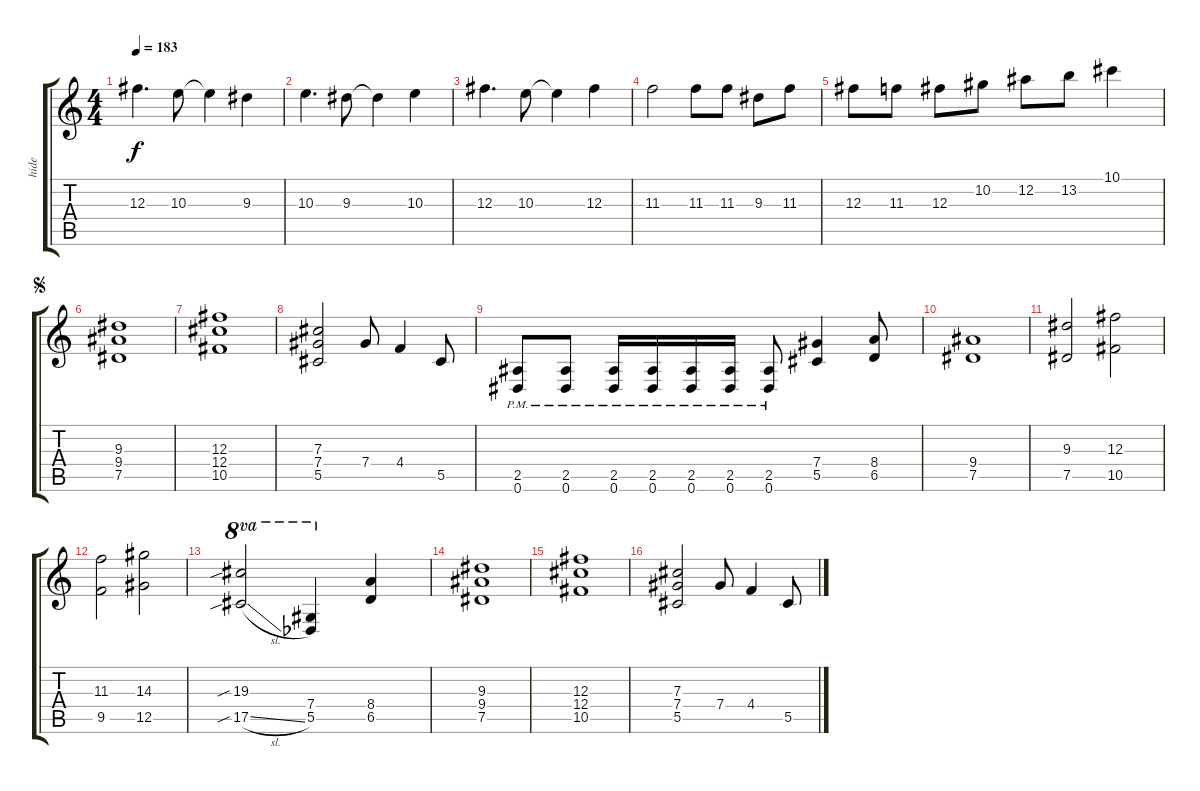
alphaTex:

\track ("hide" "hide") {instrument distortionguitar}
\staff {score tabs}
\tuning (Eb4 Bb3 Gb3 Db3 Ab2 Eb2) {hide}
\ts (4 4)
\tempo 183
\clef g2
\ks c
12.3.4{d dy f} 10.3.8 10.3{t}.4 9.3.4 |
10.3.4{d} 9.3.8 9.3{t}.4 10.3.4 |
12.3.4{d} 10.3.8 10.3{t}.4 12.3.4 |
11.3.2 11.3.8 11.3.8 9.3.8 11.3.8 |
12.3.8 11.3.8 12.3.8 10.2.8 12.2.8 13.2.8 10.1.4 |
\jump segno
(9.3 9.4 7.5).1 |
(12.3 12.4 10.5).1 |
(7.3 7.4 5.5).2 7.4.8 4.4.4 5.5.8 |
(2.5{pm} 0.6{pm}).8 (2.5{pm} 0.6{pm}).8 (2.5{pm} 0.6{pm}).16 (2.5{pm} 0.6{pm}).16 (2.5{pm} 0.6{pm}).16 (2.5{pm} 0.6{pm}).16 (2.5{pm} 0.6{pm}).8 (7.4 5.5).4 (8.4 6.5).8 |
(9.4 7.5).1 |
(9.3 7.5).2 (12.3 10.5).2 |
(11.3 9.5).2 (14.3 12.5).2 |
(19.3{sib} 17.5{sib sl}).2{ot 8va} (7.4 5.5{acc b}).4{ot 8va} (8.4 6.5).4 |
(9.3 9.4 7.5).1 |
(12.3 12.4 10.5).1 |
(7.3 7.4 5.5).2 7.4.8 4.4.4 5.5.8
